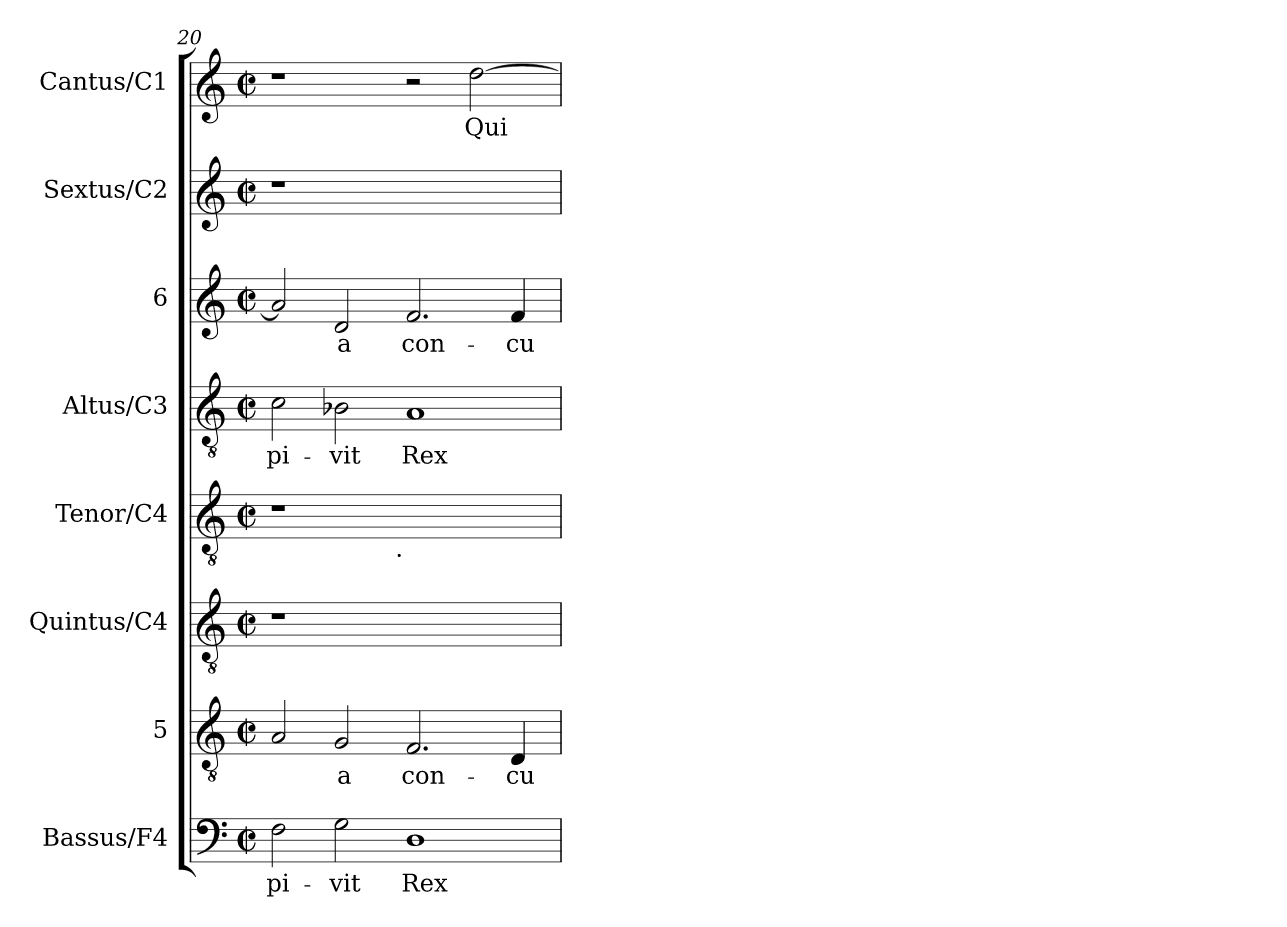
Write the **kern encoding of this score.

**kern	**text	**kern	**text	**kern	**kern	**kern	**text	**kern	**text	**kern	**kern	**text
*part8	*part8	*part7	*part7	*part6	*part5	*part4	*part4	*part3	*part3	*part2	*part1	*part1
*staff8	*staff8	*staff7	*staff7	*staff6	*staff5	*staff4	*staff4	*staff3	*staff3	*staff2	*staff1	*staff1
*I"Bassus/F4	*	*I"5	*	*I"Quintus/C4	*I"Tenor/C4	*I"Altus/C3	*	*I"6	*	*I"Sextus/C2	*I"Cantus/C1	*
*I'B	*	*	*	*	*I'T	*I'A	*	*	*	*	*I'C	*
!!LO:LB:g=z
*clefF4	*	*clefGv2	*	*clefGv2	*clefGv2	*clefGv2	*	*clefG2	*	*clefG2	*clefG2	*
*k[]	*	*k[]	*	*k[]	*k[]	*k[]	*	*k[]	*	*k[]	*k[]	*
*C:	*	*C:	*	*C:	*C:	*C:	*	*C:	*	*C:	*C:	*
*M2/2	*	*M2/2	*	*M2/2	*M2/2	*M2/2	*	*M2/2	*	*M2/2	*M2/2	*
*met(c|)	*	*met(c|)	*	*met(c|)	*met(c|)	*met(c|)	*	*met(c|)	*	*met(c|)	*met(c|)	*
=20	=20	=20	=20	=20	=20	=20	=20	=20	=20	=20	=20	=20
!	!LO:LY:b:cj	!	!LO:LY:b:rj	!	!	!	!LO:LY:b:cj	!	!LO:LY:b:cj	!	!	!
*	*	*	*	*	*^	*	*	*	*	*	*	*
2F\	-pi-	2A/	--	1r	1r	2ryy	2c\	-pi-	2a/]	--	1r	1r	.
!	!LO:LY:b:cj	!	!LO:LY:b:rj	!	!	!	!	!LO:LY:b:cj	!	!LO:LY:b:cj	!	!	!
2G\	-vit	2G/	-a	.	.	4...ryy	2B-X\	-vit	2d/	-a	.	.	.
!	!	!	!	!	!	!LO:TX:b:t=.	!	!	!	!	!	!	!
.	.	.	.	.	.	1ryy	.	.	.	.	.	.	.
!	!LO:LY:b:cj	!	!LO:LY:b:rj	!	!	!	!	!LO:LY:b:cj	!	!LO:LY:b:cj	!	!	!
1D	Rex	2.F/	con-	1ryy	1ryy	.	1A	Rex	2.f/	con-	1ryy	2r	.
!	!	!	!	!	!	!	!	!	!	!	!	!	!LO:LY:b:cj
.	.	.	.	.	.	.	.	.	.	.	.	[>2dd\	Qui-
!	!	!	!LO:LY:b:rj	!	!	!	!	!	!	!LO:LY:b:cj	!	!	!
.	.	4D/	-cu-	.	.	.	.	.	4f/	-cu-	.	.	.
.	.	.	.	.	.	32ryy	.	.	.	.	.	.	.
*	*	*	*	*	*v	*v	*	*	*	*	*	*	*
=	=	=	=	=	=	=	=	=	=	=	=	=
*-	*-	*-	*-	*-	*-	*-	*-	*-	*-	*-	*-	*-
